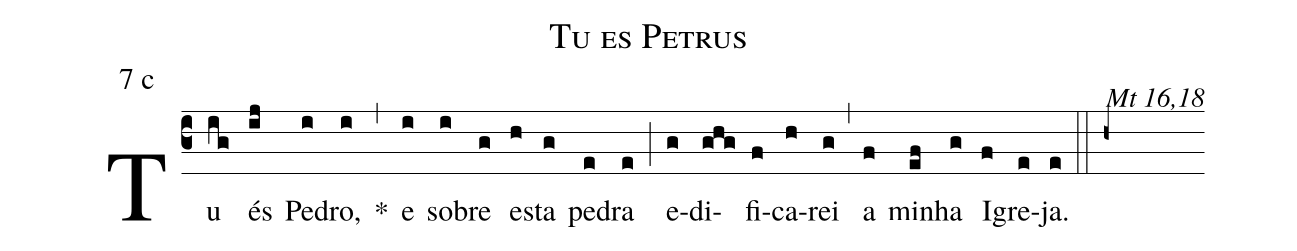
name: Tu es Petrus;
mode: 7;
mode-differentia: c;
commentary: Mt 16,18;
%%
(c3)

Tu(ig) és(ij) Pe(i)dro,(i) *(,) e(i) so(i)bre(g) es(h)ta(g) pe(e)dra(e) (;) e(g)di(ghg)fi(f)ca(h)rei(g) (,) a(f) mi(ef)nha(g) I(f)gre(e)ja.(e)

(::)

(h+)
